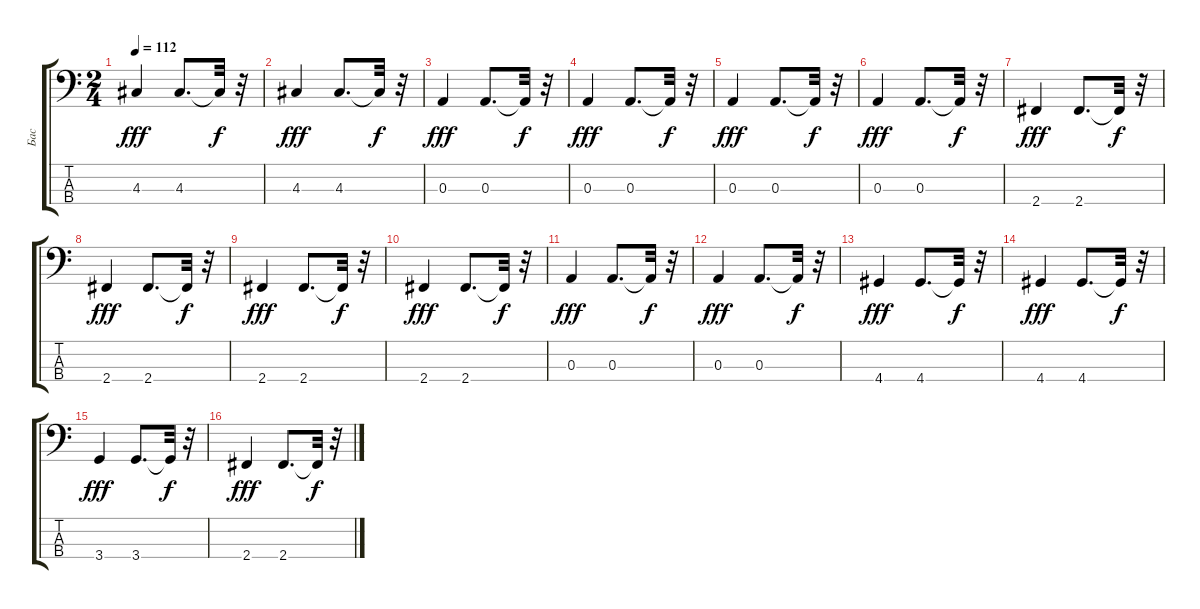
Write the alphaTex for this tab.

\track ("Бас" "Бас") {instrument electricbassfinger}
\staff {score tabs}
\tuning (G2 D2 A1 E1) {hide}
\ts (2 4)
\tempo 112
\clef f4
\ks c
4.3.4{dy fff} 4.3.8{d} 4.3{t}.32{dy f} r.32 |
4.3.4{dy fff} 4.3.8{d} 4.3{t}.32{dy f} r.32 |
0.3.4{dy fff} 0.3.8{d} 0.3{t}.32{dy f} r.32 |
0.3.4{dy fff} 0.3.8{d} 0.3{t}.32{dy f} r.32 |
0.3.4{dy fff} 0.3.8{d} 0.3{t}.32{dy f} r.32 |
0.3.4{dy fff} 0.3.8{d} 0.3{t}.32{dy f} r.32 |
2.4.4{dy fff} 2.4.8{d} 2.4{t}.32{dy f} r.32 |
2.4.4{dy fff} 2.4.8{d} 2.4{t}.32{dy f} r.32 |
2.4.4{dy fff} 2.4.8{d} 2.4{t}.32{dy f} r.32 |
2.4.4{dy fff} 2.4.8{d} 2.4{t}.32{dy f} r.32 |
0.3.4{dy fff} 0.3.8{d} 0.3{t}.32{dy f} r.32 |
0.3.4{dy fff} 0.3.8{d} 0.3{t}.32{dy f} r.32 |
4.4.4{dy fff} 4.4.8{d} 4.4{t}.32{dy f} r.32 |
4.4.4{dy fff} 4.4.8{d} 4.4{t}.32{dy f} r.32 |
3.4.4{dy fff} 3.4.8{d} 3.4{t}.32{dy f} r.32 |
2.4.4{dy fff} 2.4.8{d} 2.4{t}.32{dy f} r.32
